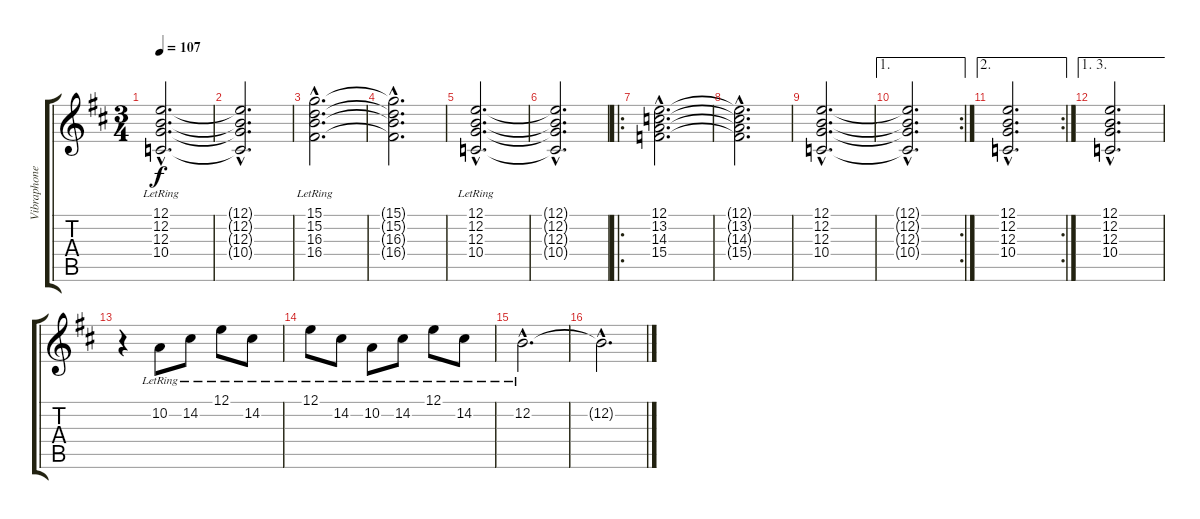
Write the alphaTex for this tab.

\track ("Vibraphone" "Vibraphone") {instrument vibraphone}
\staff {score tabs}
\tuning (E4 B3 G3 D3 A2 E2) {hide}
\ts (3 4)
\tempo 107
\clef g2
\ks d
(12.1{hac lr} 12.2{hac lr} 12.3{hac lr} 10.4{hac lr}).2{d dy f} |
(12.1{hac t} 12.2{hac t} 12.3{hac t} 10.4{hac t}).2{d} |
(15.1{hac lr} 15.2{hac lr} 16.3{hac lr} 16.4{hac lr}).2{d} |
(15.1{hac t} 15.2{hac t} 16.3{hac t} 16.4{hac t}).2{d} |
(12.1{hac lr} 12.2{hac lr} 12.3{hac lr} 10.4{hac lr}).2{d} |
(12.1{hac t} 12.2{hac t} 12.3{hac t} 10.4{hac t}).2{d} |
\ro
(12.1{hac} 13.2{hac} 14.3{hac} 15.4{hac}).2{d} |
(12.1{hac t} 13.2{hac t} 14.3{hac t} 15.4{hac t}).2{d} |
(12.1{hac} 12.2{hac} 12.3{hac} 10.4{hac}).2{d} |
\ae 1
\rc 2
(12.1{hac t} 12.2{hac t} 12.3{hac t} 10.4{hac t}).2{d} |
\ae 2
\rc 2
(12.1{hac} 12.2{hac} 12.3{hac} 10.4{hac}).2{d} |
\ae (1 3)
(12.1{hac} 12.2{hac} 12.3{hac} 10.4{hac}).2{d} |
r.4 10.2{lr}.8 14.2{lr}.8 12.1{lr}.8 14.2{lr}.8 |
12.1{lr}.8 14.2{lr}.8 10.2{lr}.8 14.2{lr}.8 12.1{lr}.8 14.2{lr}.8 |
12.2{hac lr}.2{d} |
12.2{hac t}.2{d}
